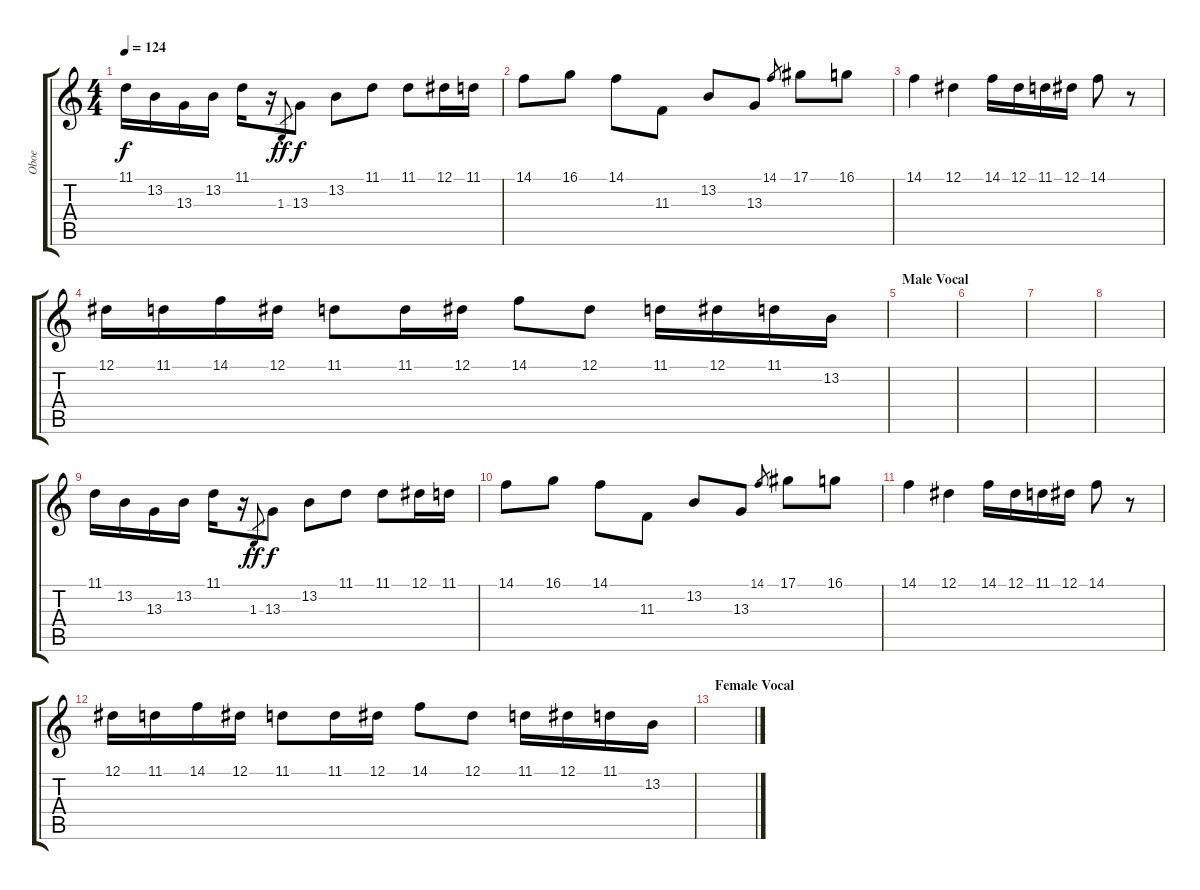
\track ("Oboe" "Oboe") {instrument oboe}
\staff {score tabs}
\tuning (Eb4 Bb3 Gb3 Db3 Ab2 Eb2) {hide}
\ts (4 4)
\tempo 124
\clef g2
\ks c
11.1.16{dy f} 13.2.16 13.3.16 13.2.16 11.1.16 r.16 1.3.8{gr dy ff} 13.3.8{dy f} 13.2.8 11.1.8 11.1.8 12.1.16 11.1.16 |
14.1.8 16.1.8 14.1.8 11.3.8 13.2.8 13.3.8 14.1.8{gr} 17.1.8 16.1.8 |
14.1.4 12.1.4 14.1.16 12.1.16 11.1.16 12.1.16 14.1.8 r.8 |
12.1.16 11.1.16 14.1.16 12.1.16 11.1.8 11.1.16 12.1.16 14.1.8 12.1.8 11.1.16 12.1.16 11.1.16 13.2.16 |
\section ("" "Male Vocal")
|
|
|
|
11.1.16 13.2.16 13.3.16 13.2.16 11.1.16 r.16 1.3.8{gr dy ff} 13.3.8{dy f} 13.2.8 11.1.8 11.1.8 12.1.16 11.1.16 |
14.1.8 16.1.8 14.1.8 11.3.8 13.2.8 13.3.8 14.1.8{gr} 17.1.8 16.1.8 |
14.1.4 12.1.4 14.1.16 12.1.16 11.1.16 12.1.16 14.1.8 r.8 |
12.1.16 11.1.16 14.1.16 12.1.16 11.1.8 11.1.16 12.1.16 14.1.8 12.1.8 11.1.16 12.1.16 11.1.16 13.2.16 |
\section ("" "Female Vocal")
